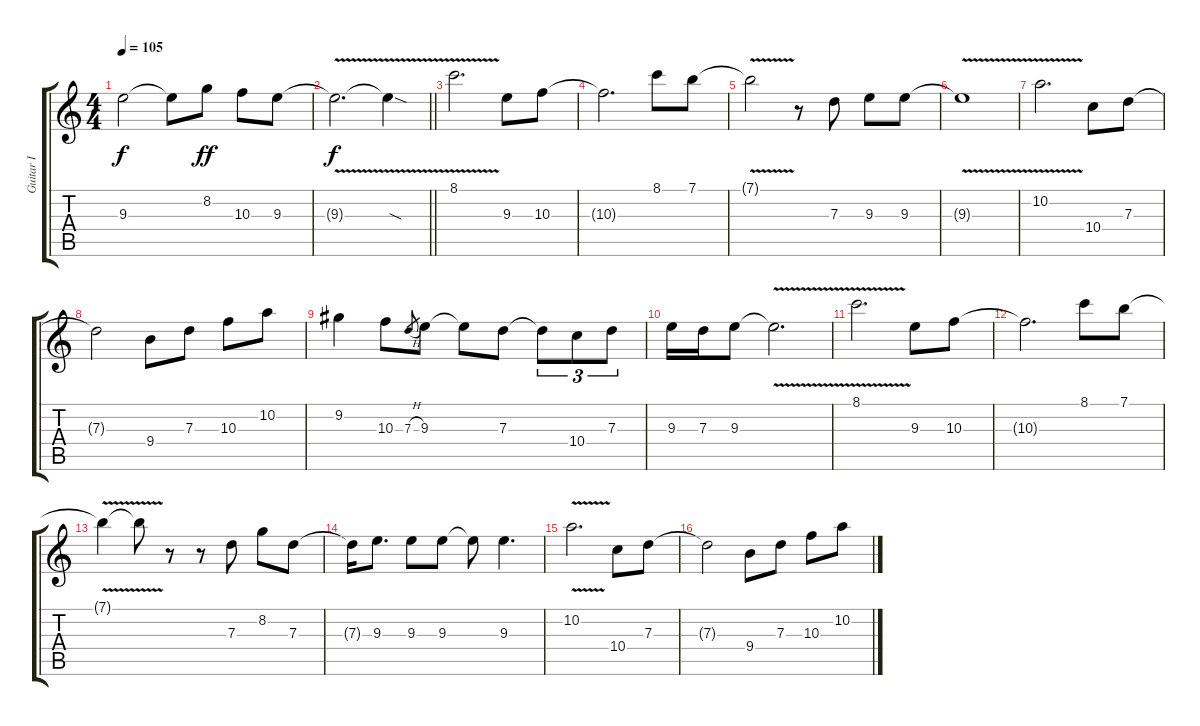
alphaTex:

\track ("Guitar I" "Guitar I") {instrument electricguitarjazz}
\staff {score tabs}
\tuning (E4 B3 G3 D3 A2 E2) {hide}
\ts (4 4)
\tempo 105
\clef g2
\ks c
9.3{t}.2{dy f} 9.3{t}.8 8.2.8{dy ff} 10.3.8 9.3.8 |
\barLineRight lightlight
9.3{v t}.2{d dy f} 9.3{sod t}.4 |
8.1{v}.2{d} 9.3.8 10.3.8 |
10.3{t}.2{d} 8.1.8 7.1.8 |
7.1{v t}.2 r.8 7.3.8 9.3.8 9.3.8 |
9.3{v t}.1 |
10.2{v}.2{d} 10.4.8 7.3.8 |
7.3{t}.2 9.4.8 7.3.8 10.3.8 10.2.8 |
9.2.4 10.3.8 7.3{h}.8{gr} 9.3.8 9.3{t}.8 7.3.8 7.3{t}.8{tu (3 2)} 10.4.8{tu (3 2)} 7.3.8{tu (3 2)} |
9.3.16 7.3.16 9.3.8 9.3{v t}.2{d} |
8.1{v}.2{d} 9.3.8 10.3.8 |
10.3{t}.2{d} 8.1.8 7.1.8 |
7.1{v t}.4 7.1{t}.8 r.8 r.8 7.3.8 8.2.8 7.3.8 |
7.3{t}.16 9.3.8{d} 9.3.8 9.3.8 9.3{t}.8 9.3.4{d} |
10.2{v}.2{d} 10.4.8 7.3.8 |
7.3{t}.2 9.4.8 7.3.8 10.3.8 10.2.8
